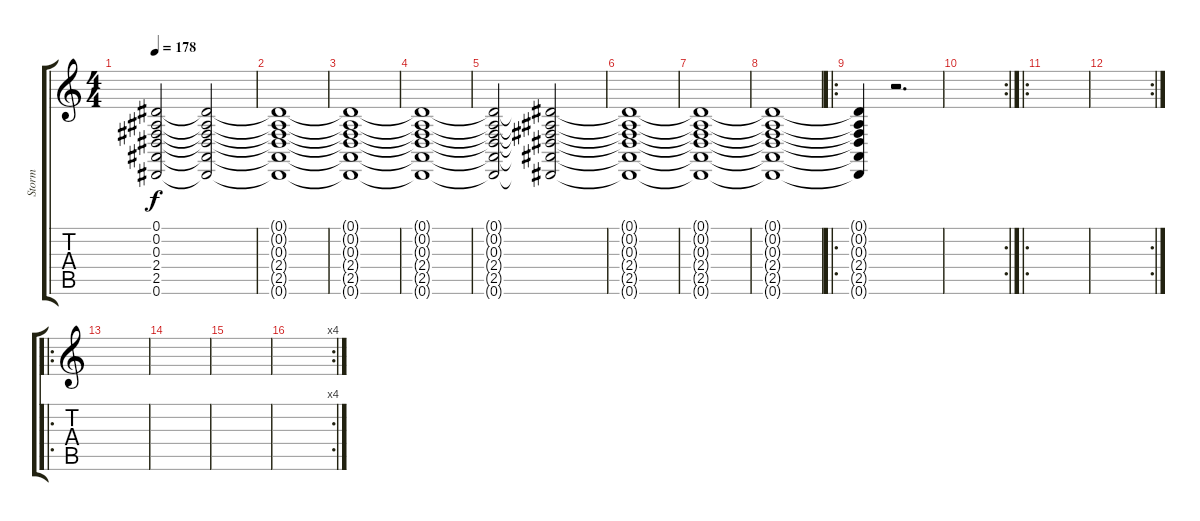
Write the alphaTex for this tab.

\track ("Storm" "Storm") {instrument helicopter}
\staff {score tabs}
\tuning (Eb4 Bb3 Gb3 Db3 Ab2 Eb2) {hide}
\ts (4 4)
\tempo 178
\clef g2
\ks c
(0.1 0.2 0.3 2.4 2.5 0.6).2{dy f instrument helicopter} (0.1{t} 0.2{t} 0.3{t} 2.4{t} 2.5{t} 0.6{t}).2 |
(0.1{t} 0.2{t} 0.3{t} 2.4{t} 2.5{t} 0.6{t}).1 |
(0.1{t} 0.2{t} 0.3{t} 2.4{t} 2.5{t} 0.6{t}).1 |
(0.1{t} 0.2{t} 0.3{t} 2.4{t} 2.5{t} 0.6{t}).1 |
(0.1{t} 0.2{t} 0.3{t} 2.4{t} 2.5{t} 0.6{t}).2 (0.1{t} 0.2{t} 0.3{t} 2.4{t} 2.5{t} 0.6{t}).2 |
(0.1{t} 0.2{t} 0.3{t} 2.4{t} 2.5{t} 0.6{t}).1 |
(0.1{t} 0.2{t} 0.3{t} 2.4{t} 2.5{t} 0.6{t}).1 |
(0.1{t} 0.2{t} 0.3{t} 2.4{t} 2.5{t} 0.6{t}).1 |
\ro
(0.1{t} 0.2{t} 0.3{t} 2.4{t} 2.5{t} 0.6{t}).4 r.2{d} |
\rc 2
|
\ro
|
\rc 2
|
\ro
|
|
|
\rc 4
